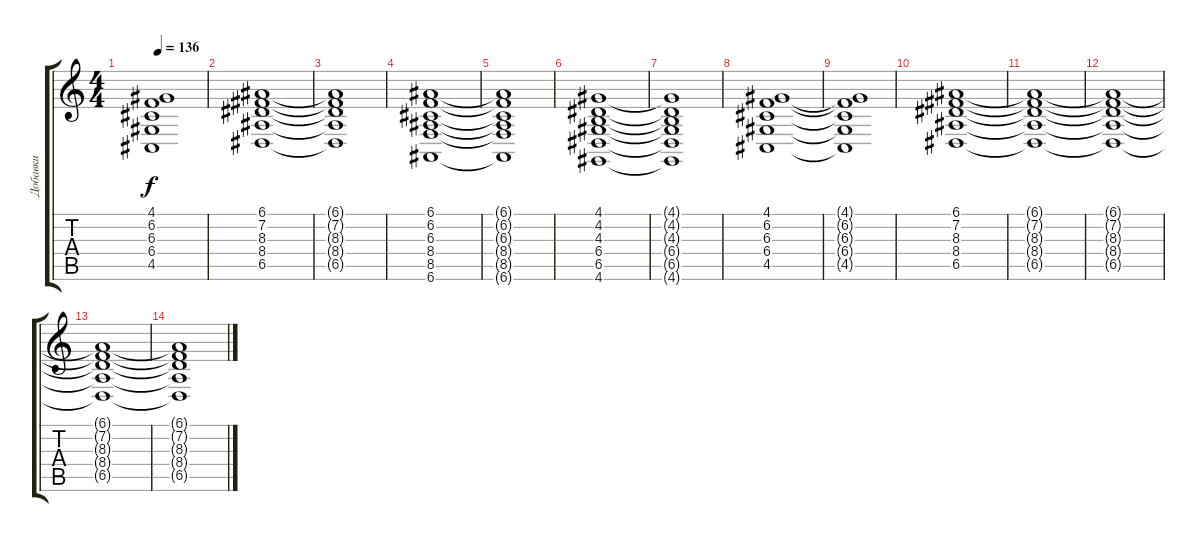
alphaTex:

\track ("Добавки" "Добавки") {instrument stringensemble1}
\staff {score tabs}
\tuning (E4 B3 G3 D3 A2 E2) {hide}
\ts (4 4)
\tempo 136
\clef g2
\ks c
(4.1{t} 6.2{t} 6.3{t} 6.4{t} 4.5{t}).1{dy f} |
(6.1 7.2 8.3 8.4 6.5).1 |
(6.1{t} 7.2{t} 8.3{t} 8.4{t} 6.5{t}).1 |
(6.1 6.2 6.3 8.4 8.5 6.6).1 |
(6.1{t} 6.2{t} 6.3{t} 8.4{t} 8.5{t} 6.6{t}).1 |
(4.1 4.2 4.3 6.4 6.5 4.6).1 |
(4.1{t} 4.2{t} 4.3{t} 6.4{t} 6.5{t} 4.6{t}).1 |
(4.1 6.2 6.3 6.4 4.5).1 |
(4.1{t} 6.2{t} 6.3{t} 6.4{t} 4.5{t}).1 |
(6.1 7.2 8.3 8.4 6.5).1{instrument stringensemble1} |
(6.1{t} 7.2{t} 8.3{t} 8.4{t} 6.5{t}).1 |
(6.1{t} 7.2{t} 8.3{t} 8.4{t} 6.5{t}).1 |
(6.1{t} 7.2{t} 8.3{t} 8.4{t} 6.5{t}).1 |
(6.1{t} 7.2{t} 8.3{t} 8.4{t} 6.5{t}).1
